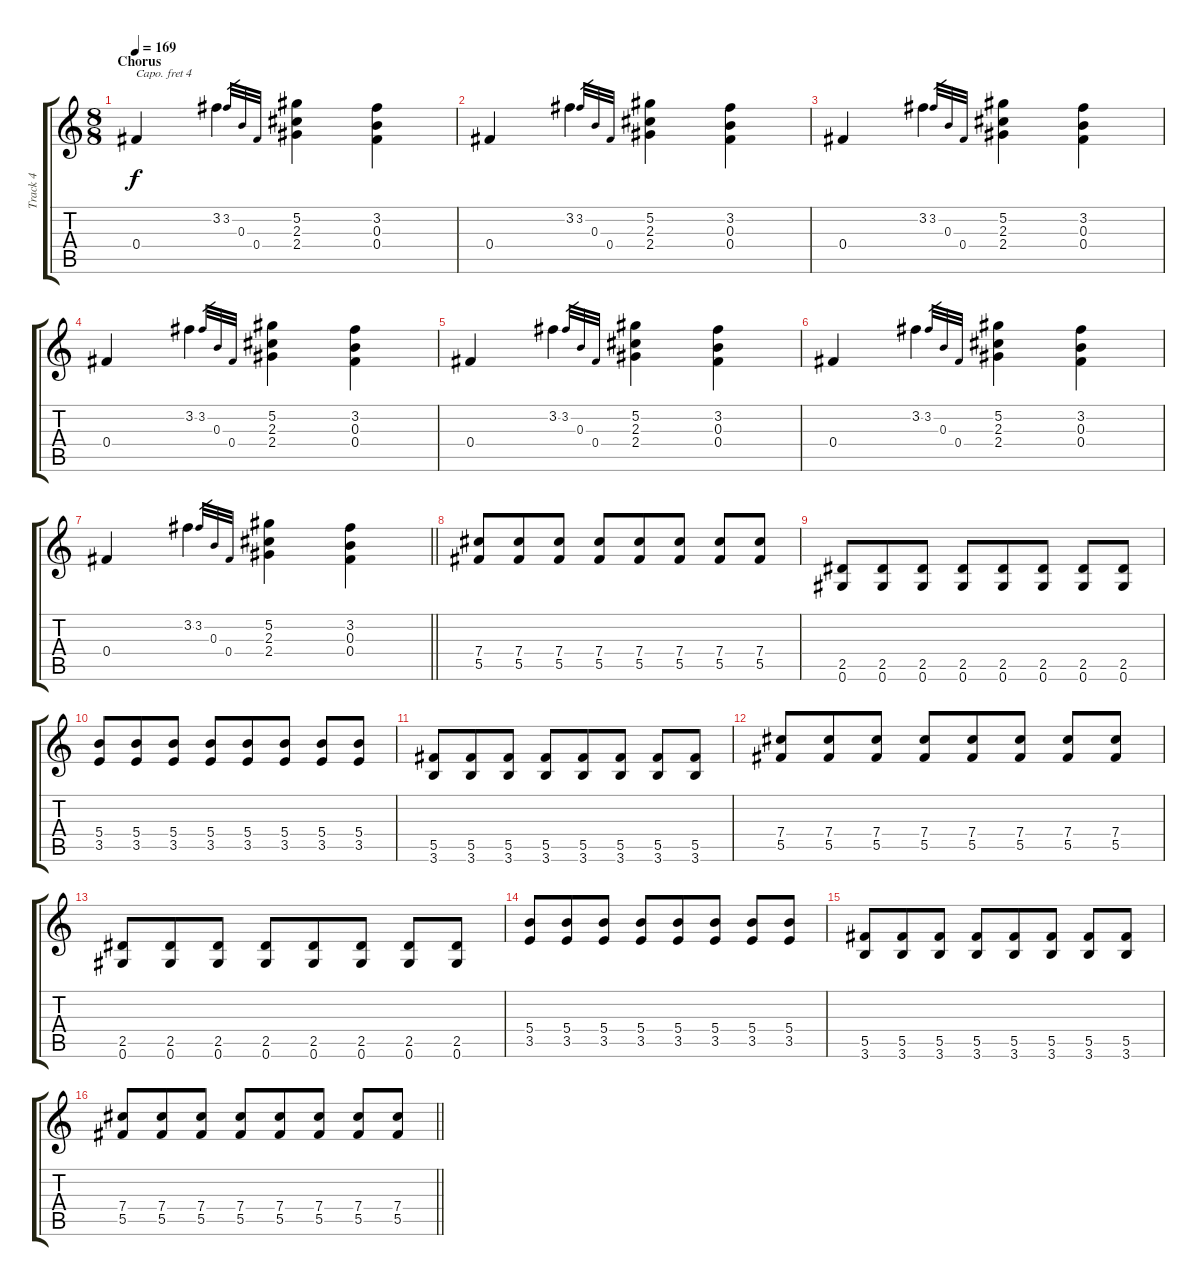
\track ("Track 4" "Track 4") {instrument overdrivenguitar}
\staff {score tabs}
\capo 4
\tuning (E4 B3 G3 D3 A2 E2) {hide}
\ts (8 8)
\section ("" "Chorus")
\tempo 169
\clef g2
\ks c
0.4.4{dy f} 3.2.4 3.2.32{gr} 0.3.32{gr} 0.4.32{gr} (5.2 2.3 2.4).4 (3.2 0.3 0.4).4 |
0.4.4 3.2.4 3.2.32{gr} 0.3.32{gr} 0.4.32{gr} (5.2 2.3 2.4).4 (3.2 0.3 0.4).4 |
0.4.4 3.2.4 3.2.32{gr} 0.3.32{gr} 0.4.32{gr} (5.2 2.3 2.4).4 (3.2 0.3 0.4).4 |
0.4.4{volume 8 balance 2 instrument tremolostrings} 3.2.4 3.2.32{gr} 0.3.32{gr} 0.4.32{gr} (5.2 2.3 2.4).4 (3.2 0.3 0.4).4 |
0.4.4 3.2.4 3.2.32{gr} 0.3.32{gr} 0.4.32{gr} (5.2 2.3 2.4).4 (3.2 0.3 0.4).4 |
0.4.4 3.2.4 3.2.32{gr} 0.3.32{gr} 0.4.32{gr} (5.2 2.3 2.4).4 (3.2 0.3 0.4).4 |
\barLineRight lightlight
0.4.4 3.2.4 3.2.32{gr} 0.3.32{gr} 0.4.32{gr} (5.2 2.3 2.4).4 (3.2 0.3 0.4).4 |
(7.4 5.5).8 (7.4 5.5).8 (7.4 5.5).8 (7.4 5.5).8 (7.4 5.5).8 (7.4 5.5).8 (7.4 5.5).8 (7.4 5.5).8 |
(2.5 0.6).8 (2.5 0.6).8 (2.5 0.6).8 (2.5 0.6).8 (2.5 0.6).8 (2.5 0.6).8 (2.5 0.6).8 (2.5 0.6).8 |
(5.4 3.5).8 (5.4 3.5).8 (5.4 3.5).8 (5.4 3.5).8 (5.4 3.5).8 (5.4 3.5).8 (5.4 3.5).8 (5.4 3.5).8 |
(5.5 3.6).8 (5.5 3.6).8 (5.5 3.6).8 (5.5 3.6).8 (5.5 3.6).8 (5.5 3.6).8 (5.5 3.6).8 (5.5 3.6).8 |
(7.4 5.5).8 (7.4 5.5).8 (7.4 5.5).8 (7.4 5.5).8 (7.4 5.5).8 (7.4 5.5).8 (7.4 5.5).8 (7.4 5.5).8 |
(2.5 0.6).8 (2.5 0.6).8 (2.5 0.6).8 (2.5 0.6).8 (2.5 0.6).8 (2.5 0.6).8 (2.5 0.6).8 (2.5 0.6).8 |
(5.4 3.5).8 (5.4 3.5).8 (5.4 3.5).8 (5.4 3.5).8 (5.4 3.5).8 (5.4 3.5).8 (5.4 3.5).8 (5.4 3.5).8 |
(5.5 3.6).8 (5.5 3.6).8 (5.5 3.6).8 (5.5 3.6).8 (5.5 3.6).8 (5.5 3.6).8 (5.5 3.6).8 (5.5 3.6).8 |
\barLineRight lightlight
(7.4 5.5).8 (7.4 5.5).8 (7.4 5.5).8 (7.4 5.5).8 (7.4 5.5).8 (7.4 5.5).8 (7.4 5.5).8 (7.4 5.5).8
